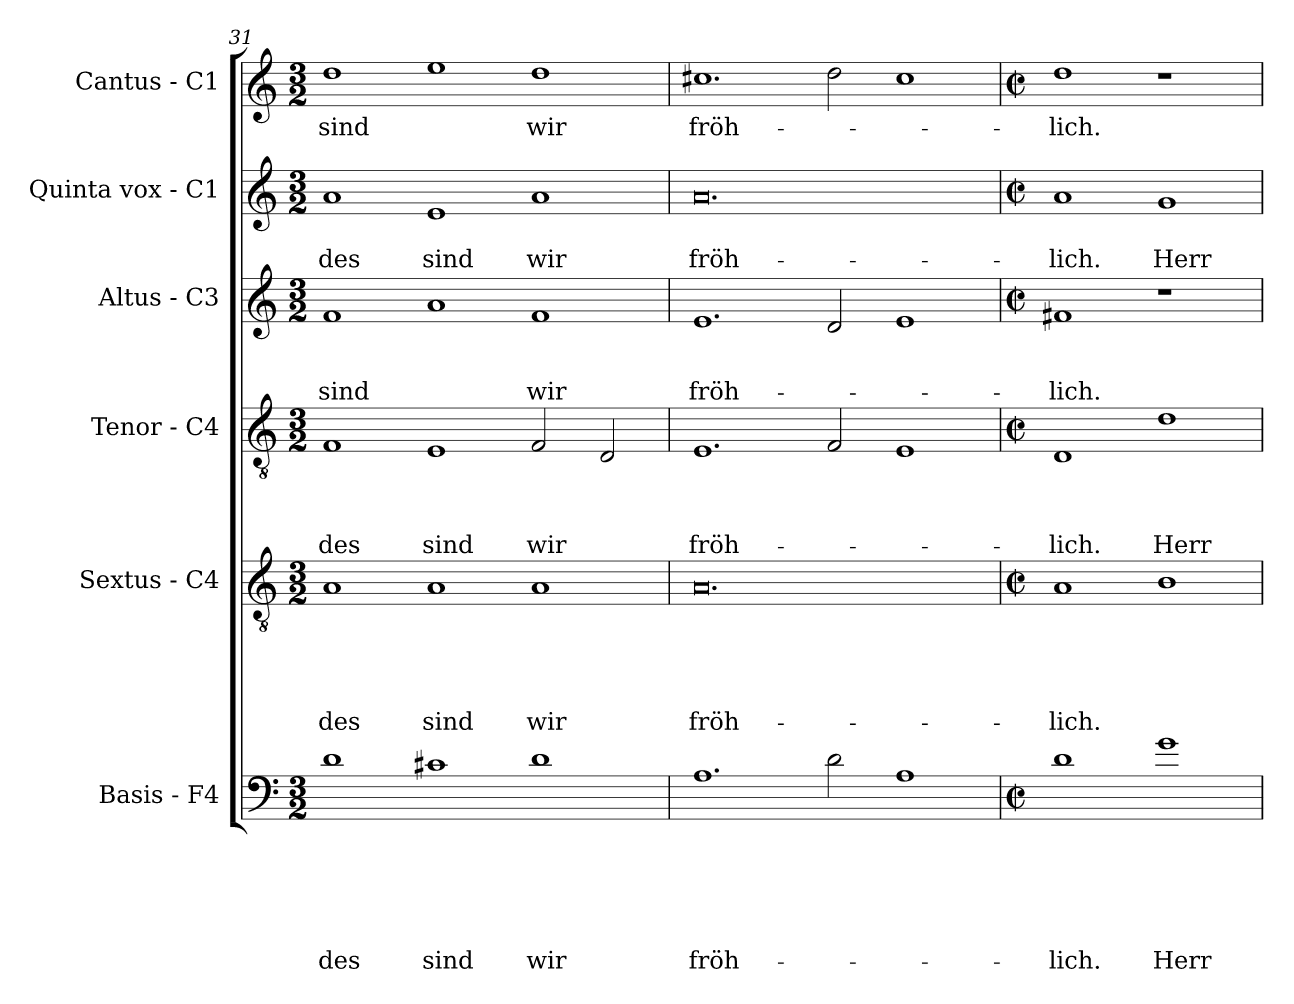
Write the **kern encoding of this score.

**kern	**text	**text	**text	**text	**text	**text	**kern	**text	**text	**text	**text	**text	**kern	**text	**text	**text	**text	**kern	**text	**text	**text	**kern	**text	**text	**kern	**text
*part6	*part6	*part6	*part6	*part6	*part6	*part6	*part5	*part5	*part5	*part5	*part5	*part5	*part4	*part4	*part4	*part4	*part4	*part3	*part3	*part3	*part3	*part2	*part2	*part2	*part1	*part1
*staff6	*staff6	*staff6	*staff6	*staff6	*staff6	*staff6	*staff5	*staff5	*staff5	*staff5	*staff5	*staff5	*staff4	*staff4	*staff4	*staff4	*staff4	*staff3	*staff3	*staff3	*staff3	*staff2	*staff2	*staff2	*staff1	*staff1
*I"Basis - F4	*	*	*	*	*	*	*I"Sextus - C4	*	*	*	*	*	*I"Tenor - C4	*	*	*	*	*I"Altus - C3	*	*	*	*I"Quinta vox - C1	*	*	*I"Cantus - C1	*
*clefF4	*	*	*	*	*	*	*clefGv2	*	*	*	*	*	*clefGv2	*	*	*	*	*clefG2	*	*	*	*clefG2	*	*	*clefG2	*
*ITrd8c14	*	*	*	*	*	*	*	*	*	*	*	*	*	*	*	*	*	*	*	*	*	*	*	*	*	*
*k[]	*	*	*	*	*	*	*k[]	*	*	*	*	*	*k[]	*	*	*	*	*k[]	*	*	*	*k[]	*	*	*k[]	*
*C:	*	*	*	*	*	*	*C:	*	*	*	*	*	*C:	*	*	*	*	*C:	*	*	*	*C:	*	*	*C:	*
*M3/2	*	*	*	*	*	*	*M3/2	*	*	*	*	*	*M3/2	*	*	*	*	*M3/2	*	*	*	*M3/2	*	*	*M3/2	*
=31	=31	=31	=31	=31	=31	=31	=31	=31	=31	=31	=31	=31	=31	=31	=31	=31	=31	=31	=31	=31	=31	=31	=31	=31	=31	=31
!	!	!	!	!	!	!LO:LY:b	!	!	!	!	!	!LO:LY:b	!	!	!	!	!LO:LY:b	!	!	!	!LO:LY:b	!	!	!LO:LY:b	!	!LO:LY:b
1D	.	.	.	.	.	des	1A	.	.	.	.	des	1F	.	.	.	des	1f	.	.	sind	1a	.	des	1dd	sind
!	!	!	!	!	!	!LO:LY:b	!	!	!	!	!	!LO:LY:b	!	!	!	!	!LO:LY:b	!	!	!	!	!	!	!LO:LY:b	!	!
1C#X	.	.	.	.	.	sind	1A	.	.	.	.	sind	1E	.	.	.	sind	1a	.	.	.	1e	.	sind	1ee	.
!	!	!	!	!	!	!LO:LY:b	!	!	!	!	!	!LO:LY:b	!	!	!	!	!LO:LY:b	!	!	!	!LO:LY:b	!	!	!LO:LY:b	!	!LO:LY:b
1D	.	.	.	.	.	wir	1A	.	.	.	.	wir	2F/	.	.	.	wir	1f	.	.	wir	1a	.	wir	1dd	wir
.	.	.	.	.	.	.	.	.	.	.	.	.	2D/	.	.	.	.	.	.	.	.	.	.	.	.	.
=32	=32	=32	=32	=32	=32	=32	=32	=32	=32	=32	=32	=32	=32	=32	=32	=32	=32	=32	=32	=32	=32	=32	=32	=32	=32	=32
!	!	!	!	!	!	!LO:LY:b	!	!	!	!	!	!LO:LY:b	!	!	!	!	!LO:LY:b	!	!	!	!LO:LY:b	!	!	!LO:LY:b	!	!LO:LY:b
1.AA	.	.	.	.	.	fröh-	0.A	.	.	.	.	fröh-	1.E	.	.	.	fröh-	1.e	.	.	fröh-	0.a	.	fröh-	1.cc#X	fröh-
2D\	.	.	.	.	.	.	.	.	.	.	.	.	2F/	.	.	.	.	2d/	.	.	.	.	.	.	2dd\	.
1AA	.	.	.	.	.	.	.	.	.	.	.	.	1E	.	.	.	.	1e	.	.	.	.	.	.	1cc#	.
!!LO:LB:g=z
=33	=33	=33	=33	=33	=33	=33	=33	=33	=33	=33	=33	=33	=33	=33	=33	=33	=33	=33	=33	=33	=33	=33	=33	=33	=33	=33
*M2/2	*	*	*	*	*	*	*M2/2	*	*	*	*	*	*M2/2	*	*	*	*	*M2/2	*	*	*	*M2/2	*	*	*M2/2	*
*met(c|)	*	*	*	*	*	*	*met(c|)	*	*	*	*	*	*met(c|)	*	*	*	*	*met(c|)	*	*	*	*met(c|)	*	*	*met(c|)	*
!	!	!	!	!	!	!LO:LY:b	!	!	!	!	!	!LO:LY:b	!	!	!	!	!LO:LY:b	!	!	!	!LO:LY:b	!	!	!LO:LY:b	!	!LO:LY:b
1D	.	.	.	.	.	-lich.	1A	.	.	.	.	-lich.	1D	.	.	.	-lich.	1f#X	.	.	-lich.	1a	.	-lich.	1dd	-lich.
!	!	!	!	!	!	!LO:LY:b	!	!	!	!	!	!	!	!	!	!	!LO:LY:b	!	!	!	!	!	!	!LO:LY:b	!	!
1G	.	.	.	.	.	Herr	1B	.	.	.	.	.	1d	.	.	.	Herr	1r	.	.	.	1g	.	Herr	1r	.
=	=	=	=	=	=	=	=	=	=	=	=	=	=	=	=	=	=	=	=	=	=	=	=	=	=	=
*-	*-	*-	*-	*-	*-	*-	*-	*-	*-	*-	*-	*-	*-	*-	*-	*-	*-	*-	*-	*-	*-	*-	*-	*-	*-	*-
